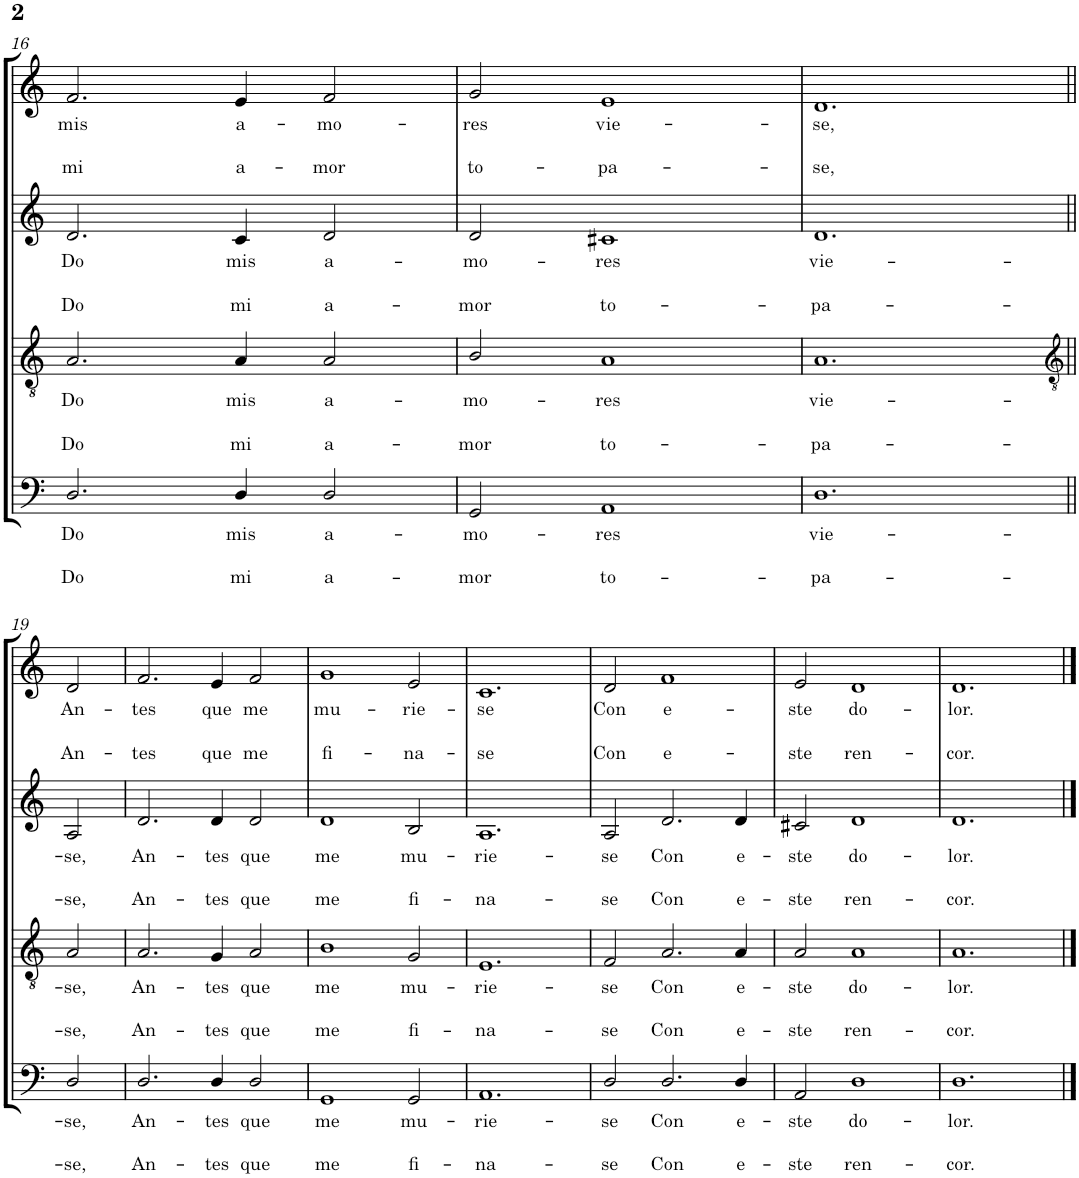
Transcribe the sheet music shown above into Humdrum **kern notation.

**kern	**text	**text	**text	**kern	**text	**text	**text	**kern	**text	**text	**text	**kern	**text	**text	**text
*part4	*part4	*part4	*part4	*part3	*part3	*part3	*part3	*part2	*part2	*part2	*part2	*part1	*part1	*part1	*part1
*staff4	*staff4	*staff4	*staff4	*staff3	*staff3	*staff3	*staff3	*staff2	*staff2	*staff2	*staff2	*staff1	*staff1	*staff1	*staff1
*I"Bass	*	*	*	*I"Tenor	*	*	*	*I"Alto	*	*	*	*I"Soprano	*	*	*
!!LO:PB:g=z
*clefF4	*	*	*	*clefGv2	*	*	*	*clefG2	*	*	*	*clefG2	*	*	*
*k[]	*	*	*	*k[]	*	*	*	*k[]	*	*	*	*k[]	*	*	*
*M3/2	*	*	*	*M3/2	*	*	*	*M3/2	*	*	*	*M3/2	*	*	*
=16	=16	=16	=16	=16	=16	=16	=16	=16	=16	=16	=16	=16	=16	=16	=16
!	!LO:LY:b	!	!LO:LY:b	!	!LO:LY:b	!	!LO:LY:b	!	!LO:LY:b	!	!LO:LY:b	!	!LO:LY:b	!	!LO:LY:b
2.D/	Do	.	Do	2.A/	Do	.	Do	2.d/	Do	.	Do	2.f/	mis	.	mi
!	!LO:LY:b	!	!LO:LY:b	!	!LO:LY:b	!	!LO:LY:b	!	!LO:LY:b	!	!LO:LY:b	!	!LO:LY:b	!	!LO:LY:b
4D/	mis	.	mi	4A/	mis	.	mi	4c/	mis	.	mi	4e/	a-	.	-a-
!	!LO:LY:b	!	!LO:LY:b	!	!LO:LY:b	!	!LO:LY:b	!	!LO:LY:b	!	!LO:LY:b	!	!LO:LY:b	!	!LO:LY:b
2D/	a-	.	-a-	2A/	a-	.	-a-	2d/	a-	.	-a-	2f/	-mo-	.	-mor
=17	=17	=17	=17	=17	=17	=17	=17	=17	=17	=17	=17	=17	=17	=17	=17
!	!LO:LY:b	!	!LO:LY:b	!	!LO:LY:b	!	!LO:LY:b	!	!LO:LY:b	!	!LO:LY:b	!	!LO:LY:b	!	!LO:LY:b
2GG/	-mo-	.	-mor	2B/	-mo-	.	-mor	2d/	-mo-	.	-mor	2g/	res	.	to-
!	!LO:LY:b	!	!LO:LY:b	!	!LO:LY:b	!	!LO:LY:b	!	!LO:LY:b	!	!LO:LY:b	!	!LO:LY:b	!	!LO:LY:b
1AA	res	.	to-	1A	res	.	to-	1c#X	res	.	to-	1e	-vie-	.	-pa-
=18	=18	=18	=18	=18	=18	=18	=18	=18	=18	=18	=18	=18	=18	=18	=18
!	!LO:LY:b	!	!LO:LY:b	!	!LO:LY:b	!	!LO:LY:b	!	!LO:LY:b	!	!LO:LY:b	!	!LO:LY:b	!	!LO:LY:b
1.D	-vie-	.	-pa-	1.A	-vie-	.	-pa-	1.d	-vie-	.	-pa-	1.d	-se,	.	se,
!!LO:LB:g=z
=19||	=19||	=19||	=19||	=19||	=19||	=19||	=19||	=19||	=19||	=19||	=19||	=19||	=19||	=19||	=19||
*	*	*	*	*clefGv2	*	*	*	*	*	*	*	*	*	*	*
!	!LO:LY:b	!	!LO:LY:b	!	!LO:LY:b	!	!LO:LY:b	!	!LO:LY:b	!	!LO:LY:b	!	!LO:LY:b	!	!LO:LY:b
2D/	-se,	.	se,	2A/	-se,	.	se,	2A/	-se,	.	se,	2d/	An-	.	-An-
=20	=20	=20	=20	=20	=20	=20	=20	=20	=20	=20	=20	=20	=20	=20	=20
!	!LO:LY:b	!	!LO:LY:b	!	!LO:LY:b	!	!LO:LY:b	!	!LO:LY:b	!	!LO:LY:b	!	!LO:LY:b	!	!LO:LY:b
2.D/	An-	.	-An-	2.A/	An-	.	-An-	2.d/	An-	.	-An-	2.f/	-tes	.	tes
!	!LO:LY:b	!	!LO:LY:b	!	!LO:LY:b	!	!LO:LY:b	!	!LO:LY:b	!	!LO:LY:b	!	!LO:LY:b	!	!LO:LY:b
4D/	-tes	.	tes	4G/	-tes	.	tes	4d/	-tes	.	tes	4e/	que	.	que
!	!LO:LY:b	!	!LO:LY:b	!	!LO:LY:b	!	!LO:LY:b	!	!LO:LY:b	!	!LO:LY:b	!	!LO:LY:b	!	!LO:LY:b
2D/	que	.	que	2A/	que	.	que	2d/	que	.	que	2f/	me	.	me
=21	=21	=21	=21	=21	=21	=21	=21	=21	=21	=21	=21	=21	=21	=21	=21
!	!LO:LY:b	!	!LO:LY:b	!	!LO:LY:b	!	!LO:LY:b	!	!LO:LY:b	!	!LO:LY:b	!	!LO:LY:b	!	!LO:LY:b
1GG	me	.	me	1B	me	.	me	1d	me	.	me	1g	mu-	.	-fi-
!	!LO:LY:b	!	!LO:LY:b	!	!LO:LY:b	!	!LO:LY:b	!	!LO:LY:b	!	!LO:LY:b	!	!LO:LY:b	!	!LO:LY:b
2GG/	mu-	.	-fi-	2G/	mu-	.	-fi-	2B/	mu-	.	-fi-	2e/	-rie-	.	-na-
=22	=22	=22	=22	=22	=22	=22	=22	=22	=22	=22	=22	=22	=22	=22	=22
!	!LO:LY:b	!	!LO:LY:b	!	!LO:LY:b	!	!LO:LY:b	!	!LO:LY:b	!	!LO:LY:b	!	!LO:LY:b	!	!LO:LY:b
1.AA	-rie-	.	-na-	1.E	-rie-	.	-na-	1.A	-rie-	.	-na-	1.c	-se	.	se
=23	=23	=23	=23	=23	=23	=23	=23	=23	=23	=23	=23	=23	=23	=23	=23
!	!LO:LY:b	!	!LO:LY:b	!	!LO:LY:b	!	!LO:LY:b	!	!LO:LY:b	!	!LO:LY:b	!	!LO:LY:b	!	!LO:LY:b
2D/	-se	.	se	2F/	-se	.	se	2A/	-se	.	se	2d/	Con	.	Con
!	!LO:LY:b	!	!LO:LY:b	!	!LO:LY:b	!	!LO:LY:b	!	!LO:LY:b	!	!LO:LY:b	!	!LO:LY:b	!	!LO:LY:b
2.D/	Con	.	Con	2.A/	Con	.	Con	2.d/	Con	.	Con	1f	e-	.	-e-
!	!LO:LY:b	!	!LO:LY:b	!	!LO:LY:b	!	!LO:LY:b	!	!LO:LY:b	!	!LO:LY:b	!	!	!	!
4D/	e-	.	-e-	4A/	e-	.	-e-	4d/	e-	.	-e-	.	.	.	.
=24	=24	=24	=24	=24	=24	=24	=24	=24	=24	=24	=24	=24	=24	=24	=24
!	!LO:LY:b	!	!LO:LY:b	!	!LO:LY:b	!	!LO:LY:b	!	!LO:LY:b	!	!LO:LY:b	!	!LO:LY:b	!	!LO:LY:b
2AA/	-ste	.	ste	2A/	-ste	.	ste	2c#X/	-ste	.	ste	2e/	-ste	.	ste
!	!LO:LY:b	!	!LO:LY:b	!	!LO:LY:b	!	!LO:LY:b	!	!LO:LY:b	!	!LO:LY:b	!	!LO:LY:b	!	!LO:LY:b
1D	do-	.	-ren-	1A	do-	.	-ren-	1d	do-	.	-ren-	1d	do-	.	-ren-
=25	=25	=25	=25	=25	=25	=25	=25	=25	=25	=25	=25	=25	=25	=25	=25
!	!LO:LY:b	!	!LO:LY:b	!	!LO:LY:b	!	!LO:LY:b	!	!LO:LY:b	!	!LO:LY:b	!	!LO:LY:b	!	!LO:LY:b
1.D	-lor.	.	cor.	1.A	-lor.	.	cor.	1.d	-lor.	.	cor.	1.d	-lor.	.	cor.
==	==	==	==	==	==	==	==	==	==	==	==	==	==	==	==
*-	*-	*-	*-	*-	*-	*-	*-	*-	*-	*-	*-	*-	*-	*-	*-
